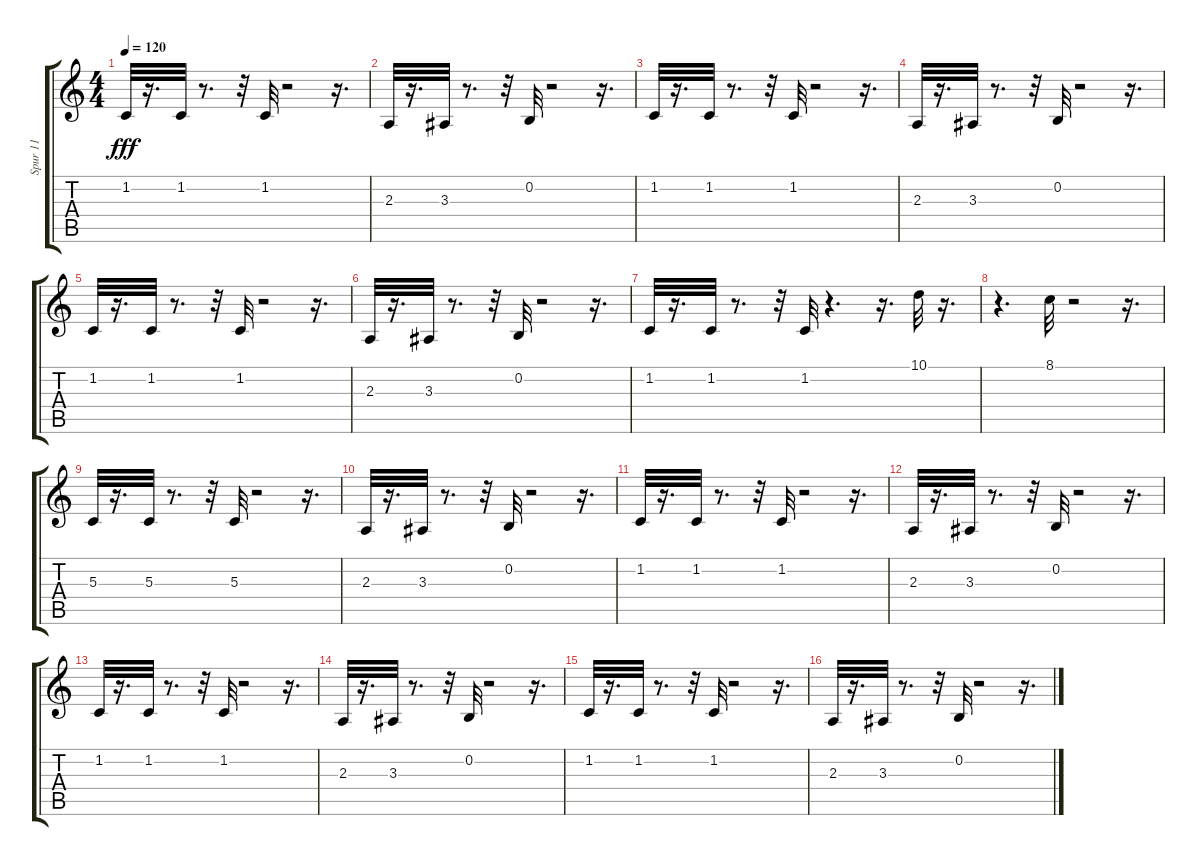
\track ("Spur 11" "Spur 11") {instrument tenorsax}
\staff {score tabs}
\tuning (E4 B3 G3 D3 A2 E2) {hide}
\ts (4 4)
\tempo 120
\clef g2
\ks c
1.2.32{dy fff} r.16{d} 1.2.32 r.8{d} r.32 1.2.32 r.2 r.16{d} |
2.3.32 r.16{d} 3.3.32 r.8{d} r.32 0.2.32 r.2 r.16{d} |
1.2.32 r.16{d} 1.2.32 r.8{d} r.32 1.2.32 r.2 r.16{d} |
2.3.32 r.16{d} 3.3.32 r.8{d} r.32 0.2.32 r.2 r.16{d} |
1.2.32 r.16{d} 1.2.32 r.8{d} r.32 1.2.32 r.2 r.16{d} |
2.3.32 r.16{d} 3.3.32 r.8{d} r.32 0.2.32 r.2 r.16{d} |
1.2.32 r.16{d} 1.2.32 r.8{d} r.32 1.2.32 r.4{d} r.16{d} 10.1.32 r.16{d} |
r.4{d} 8.1.32 r.2 r.16{d} |
5.3.32 r.16{d} 5.3.32 r.8{d} r.32 5.3.32 r.2 r.16{d} |
2.3.32 r.16{d} 3.3.32 r.8{d} r.32 0.2.32 r.2 r.16{d} |
1.2.32 r.16{d} 1.2.32 r.8{d} r.32 1.2.32 r.2 r.16{d} |
2.3.32 r.16{d} 3.3.32 r.8{d} r.32 0.2.32 r.2 r.16{d} |
1.2.32 r.16{d} 1.2.32 r.8{d} r.32 1.2.32 r.2 r.16{d} |
2.3.32 r.16{d} 3.3.32 r.8{d} r.32 0.2.32 r.2 r.16{d} |
1.2.32 r.16{d} 1.2.32 r.8{d} r.32 1.2.32 r.2 r.16{d} |
2.3.32 r.16{d} 3.3.32 r.8{d} r.32 0.2.32 r.2 r.16{d}
